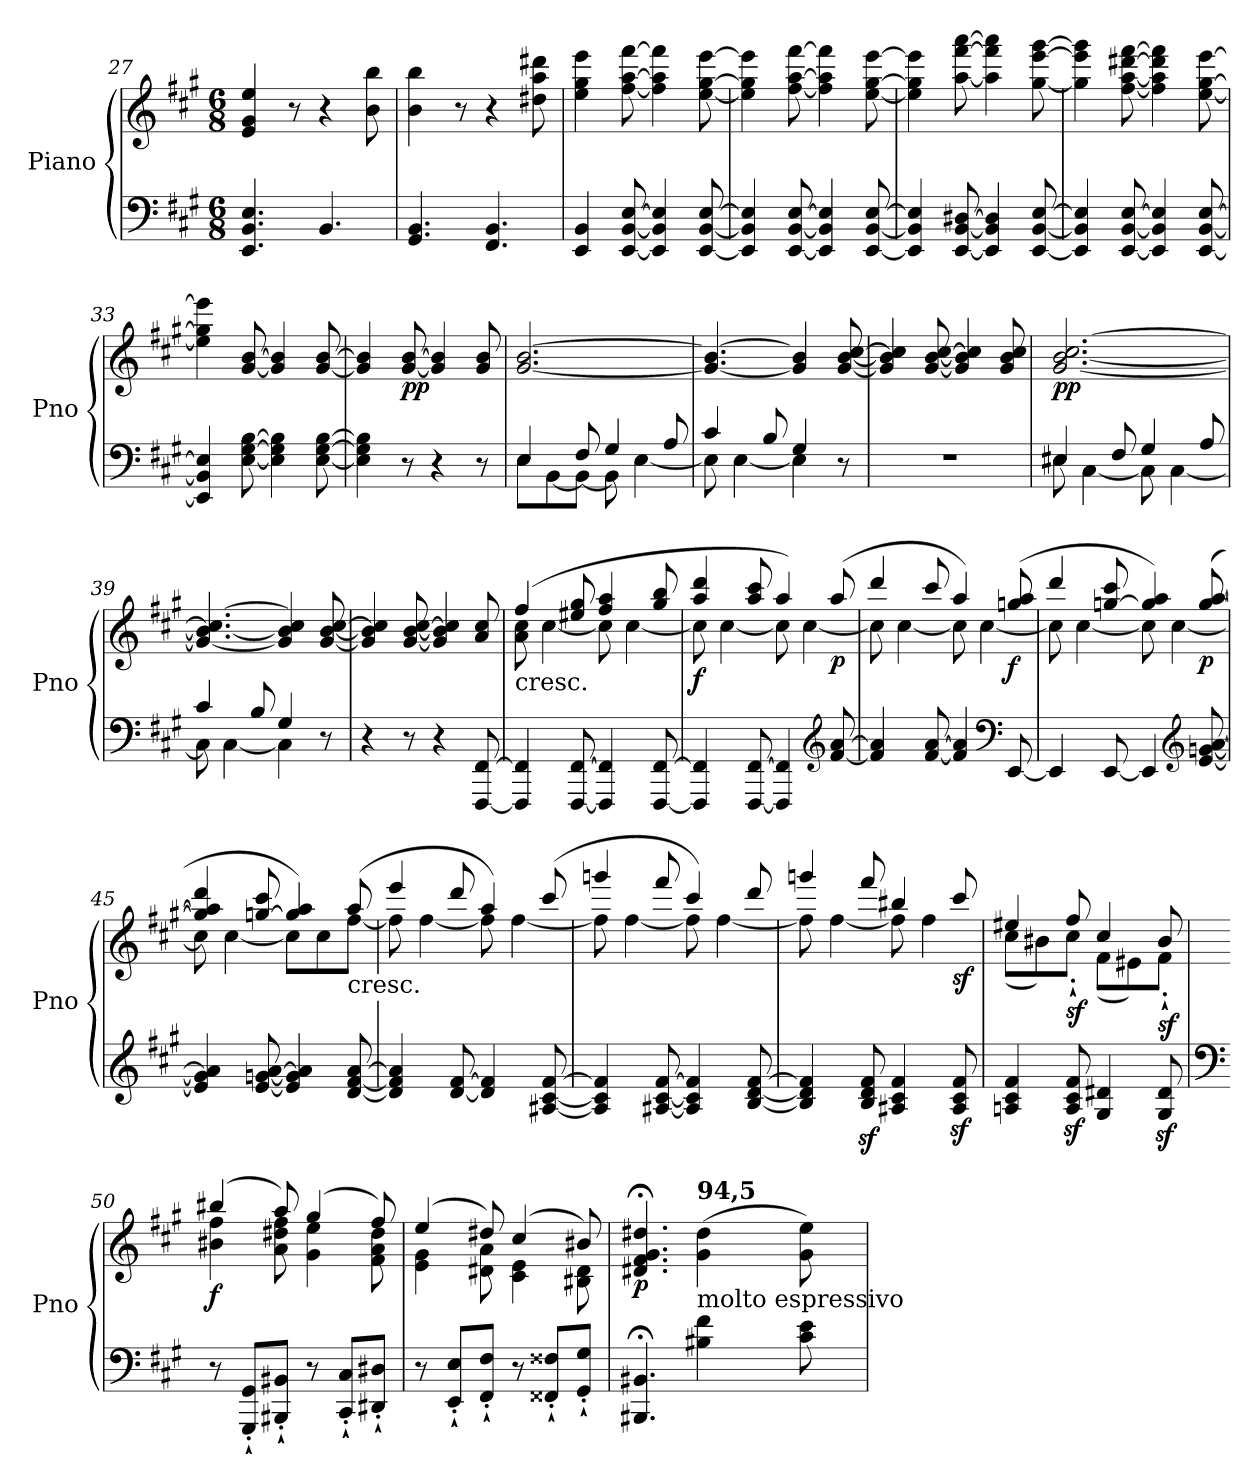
**kern	**kern	**dynam
*part1	*part1	*part1
*staff2	*staff1	*staff1/2
*I"Piano	*	*
*I'Pno	*	*
*clefF4	*clefG2	*
*k[f#c#g#]	*k[f#c#g#]	*
*A:	*A:	*
*M6/8	*M6/8	*
=27	=27	=27
4.EE/ 4.BB/ 4.E/	4e/ 4g#/ 4ee/	.
.	8r	.
4.BB/	4r	.
.	8b\ 8bb\	.
!!LO:PB:g=z
=28	=28	=28
4.GG#/ 4.BB/	4b\ 4bb\	.
.	8r	.
4.FF#/ 4.BB/	4r	.
.	8dd#X\ 8aa\ 8ddd#X\	.
=29	=29	=29
4EE/ 4BB/	4ee\ 4gg#\ 4eee\	.
[8EE/ [8BB/ [8E/	[8ff#\ [8aa\ [8fff#\	.
4EE/] 4BB/] 4E/]	4ff#\] 4aa\] 4fff#\]	.
[8EE/ [8BB/ [8E/	[8ee\ [8gg#\ [8eee\	.
=30	=30	=30
4EE/] 4BB/] 4E/]	4ee\] 4gg#\] 4eee\]	.
[8EE/ [8BB/ [8E/	[8ff#\ [8aa\ [8fff#\	.
4EE/] 4BB/] 4E/]	4ff#\] 4aa\] 4fff#\]	.
[8EE/ [8BB/ [8E/	[8ee\ [8gg#\ [8eee\	.
=31	=31	=31
4EE/] 4BB/] 4E/]	4ee\] 4gg#\] 4eee\]	.
[8EE/ [8BB/ [8D#X/	[8aa\ [8fff#\ [8aaa\	.
4EE/] 4BB/] 4D#/]	4aa\] 4fff#\] 4aaa\]	.
[8EE/ [8BB/ [8E/	[8gg#\ [8eee\ [8ggg#\	.
=32	=32	=32
4EE/] 4BB/] 4E/]	4gg#\] 4eee\] 4ggg#\]	.
[8EE/ [8BB/ [8E/	[8ff#\ [8aa\ [8ddd#X\ [8fff#\	.
4EE/] 4BB/] 4E/]	4ff#\] 4aa\] 4ddd#\] 4fff#\]	.
[8EE/ [8BB/ [8E/	[8ee\ [8gg#\ [8eee\	.
=33	=33	=33
4EE/] 4BB/] 4E/]	4ee\] 4gg#\] 4eee\]	.
[8E\ [8G#\ [8B\	[8g#/ [8b/	.
4E\] 4G#\] 4B\]	4g#/] 4b/]	.
[8E\ [8G#\ [8B\	[8g#/ [8b/	.
!!LO:LB:g=z
=34	=34	=34
4E\] 4G#\] 4B\]	4g#/] 4b/]	.
!	!	!LO:DY:b
8r	[8g#/ [8b/	pp
4r	4g#/] 4b/]	.
8r	8g#/ 8b/	.
=35	=35	=35
*^	*	*
4E/	8E\L	[2.g#/ [2.b/	.
.	[8BB\	.	.
8F#/	8BB\J_	.	.
4G#/	8BB\]	.	.
.	[4E\	.	.
8A/	.	.	.
=36	=36	=36	=36
4c#/	8E\]	4.g#/_ 4.b/_	.
.	[4E\	.	.
8B/	.	.	.
4G#/	4E\]	4g#/] 4b/]	.
8r	8ryy	[8g#/ [8b/ [8cc#/	.
*v	*v	*	*
=37	=37	=37
2.r	4g#/] 4b/] 4cc#/]	.
.	[8g#/ [8b/ [8cc#/	.
.	4g#/] 4b/] 4cc#/]	.
.	8g#/ 8b/ 8cc#/	.
=38	=38	=38
*^	*	*
!	!	!	!LO:DY:b
4E#X/	8E#\	[2.g#/ [2.b/ [2.cc#/	pp
.	[4C#\	.	.
8F#/	.	.	.
4G#/	8C#\]	.	.
.	[4C#\	.	.
8A/	.	.	.
!!LO:LB:g=z
=39	=39	=39	=39
4c#/	8C#\]	4.g#/_ 4.b/_ 4.cc#/_	.
.	[4C#\	.	.
8B/	.	.	.
4G#/	4C#\]	4g#/] 4b/] 4cc#/]	.
8r	8ryy	[8g#/ [8b/ [8cc#/	.
*v	*v	*	*
=40	=40	=40
4r	4g#/] 4b/] 4cc#/]	.
8r	[8g#/ [8b/ [8cc#/	.
4r	4g#/] 4b/] 4cc#/]	.
[8FFF#/ [8FF#/	8a/ 8cc#/	.
=41	=41	=41
*	*^	*
!	!LO:TX:b:t=cresc.	!	!
4FFF#/] 4FF#/]	(>4ff#/	8a\ 8cc#\	.
.	.	[4cc#\	.
[8FFF#/ [8FF#/	8ee#X/ 8gg#/	.	.
4FFF#/] 4FF#/]	4ff#/ 4aa/	8cc#\]	.
.	.	[4cc#\	.
[8FFF#/ [8FF#/	8gg#/ 8bb/	.	.
=42	=42	=42	=42
!	!	!	!LO:DY:b
4FFF#/] 4FF#/]	4aa/ 4ddd/	8cc#\]	f
.	.	[4cc#\	.
[8FFF#/ [8FF#/	8aa/ 8ccc#/	.	.
4FFF#/] 4FF#/]	4aa/)	8cc#\]	.
.	.	[4cc#\	.
*clefG2	*	*	*
!	!	!	!LO:DY:b
[8f#/ [8a/	(>8aa/	.	p
=43	=43	=43	=43
4f#/] 4a/]	4ddd/	8cc#\]	.
.	.	[4cc#\	.
[8f#/ [8a/	8ccc#/	.	.
4f#/] 4a/]	4aa/)	8cc#\]	.
.	.	[4cc#\	.
*clefF4	*	*	*
!	!	!	!LO:DY:b
[8EE/	(>8ggn/ 8aa/	.	f
!!LO:LB:g=z	!!
=44	=44	=44	=44
4EE/]	4ddd/	8cc#\]	.
.	.	[4cc#\	.
[8EE/	[8ggn/ 8ccc#/	.	.
4EE/]	4gg/] 4aa/)	8cc#\]	.
.	.	[4cc#\	.
*clefG2	*	*	*
!	!	!	!LO:DY:b
[8e/ [8gn/ [8a/	(>[8gg/ [8aa/	.	p
=45	=45	=45	=45
4e/] 4g/] 4a/]	4gg/] 4aa/] 4ddd/	8cc#\]	.
.	.	[4cc#\	.
[8e/ [8gn/ [8a/	[8ggn/ 8ccc#/	.	.
4e/] 4g/] 4a/]	4gg/] 4aa/)	8cc#\L]	.
.	.	8cc#\	.
!	!LO:TX:b:t=cresc.	!	!
[8d/ [8f#/ [8a/	(>8aa/	[8ff#\J	.
=46	=46	=46	=46
4d/] 4f#/] 4a/]	4eee/	8ff#\]	.
.	.	[4ff#\	.
[8d/ [8f#/	8ddd/	.	.
4d/] 4f#/]	4aa/)	8ff#\]	.
.	.	[4ff#\	.
[8A#X/ [8c#/ [8f#/	(>8ccc#/	.	.
=47	=47	=47	=47
4A#/] 4c#/] 4f#/]	4gggn/	8ff#\]	.
.	.	[4ff#\	.
[8A#X/ [8c#/ [8f#/	8fff#/	.	.
4A#/] 4c#/] 4f#/]	4ccc#/)	8ff#\]	.
.	.	[4ff#\	.
[8B/ [8d/ [8f#/	8ddd/	.	.
=48	=48	=48	=48
4B/] 4d/] 4f#/]	4gggn/	8ff#\]	.
.	.	[4ff#\	.
8B/z< 8d/z< 8f#/z<	8fff#/	.	.
4A#X/ 4c#/ 4f#/	4bb#X/	8ff#\]	.
.	.	4ff#\	.
!	!	!	!LO:DY:b
8A#/z< 8c#/z< 8f#/z<	8ccc#/	.	sf
!!LO:LB:g=z	!!
=49	=49	=49	=49
4An/ 4c#/ 4f#/	4ee#X/	(<8cc#\L	.
.	.	8b#X\)	.
!	!	!	!LO:DY:b
8A/z< 8c#/z< 8f#/z<	8ff#/	8cc#'`\J	sf
4G#/ 4d#X/	4cc#/	(<8f#\L	.
.	.	8e#X\)	.
!	!	!	!LO:DY:b
8G#/z< 8d#/z<	8b#/	8f#'`\J	sf
=50	=50	=50	=50
*clefF4	*	*	*
!	!	!	!LO:DY:b
8r	(>4bb#X/	4b#X\ 4ff#\	f
8GGG#/'` 8GG#/'`L	.	.	.
8BBB#X/'` 8BB#X/'`J	8aa/)	8a\ 8dd#X\ 8ff#\	.
8r	(>4gg#/	4g#\ 4ee\	.
8CC#/'` 8C#/'`L	.	.	.
8DD#X/'` 8D#X/'`J	8ff#/)	8f#\ 8a\ 8dd#\	.
=51	=51	=51	=51
8r	(>4ee/	4e\ 4g#\	.
8EE/'` 8E/'`L	.	.	.
8FF#/'` 8F#/'`J	8dd#X/)	8d#X\ 8a\	.
8r	(>4cc#/	4c#\ 4e\	.
8FF##X/'` 8F##X/'`L	.	.	.
8GG#/'` 8G#/'`J	8b#X/)	8B#X\ 8d#\	.
=52	=52	=52	=52
!	!LO:TX:a:B:t=47	!	!
!	!	!	!LO:DY:b
*	*v	*v	*
4.BBB#X/; 4.BB#X/;	4.d#X/;< 4.f#/;< 4.g#/;< 4.dd#X/;<	p
!	!LO:TX:a:B:t=94,5	!
!	!LO:TX:b:t=molto espressivo	!
4B#X\ 4f#\	(>4g#\ 4dd#\	.
8c#\ 8e\	8g#\ 8ee\)	.
=	=	=
*-	*-	*-
